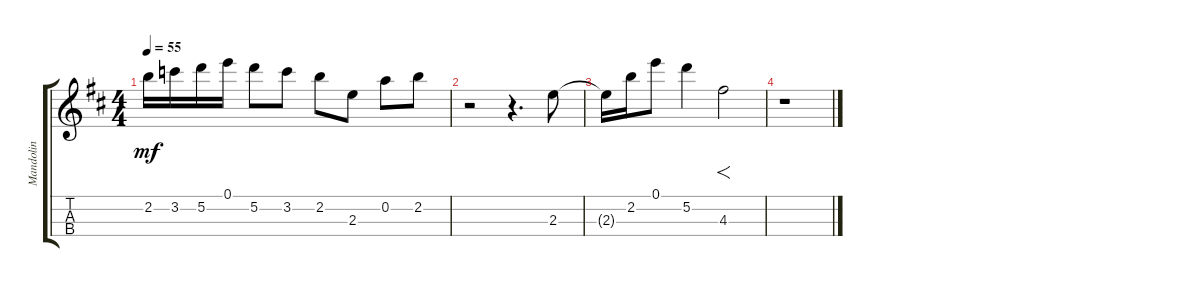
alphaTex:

\track ("Mandolin" "Mandolin") {instrument acousticguitarsteel}
\staff {score tabs}
\tuning (E5 A4 D4 G3) {hide}
\ts (4 4)
\tempo 55
\clef g2
\ks d
2.2.16{dy mf} 3.2.16 5.2.16 0.1.16 5.2.8 3.2.8 2.2.8 2.3.8 0.2.8 2.2.8 |
r.2 r.4{d} 2.3.8 |
2.3{t}.16 2.2.16 0.1.8 5.2.4 4.3.2{f volume 16} |
r.1{volume 0}
